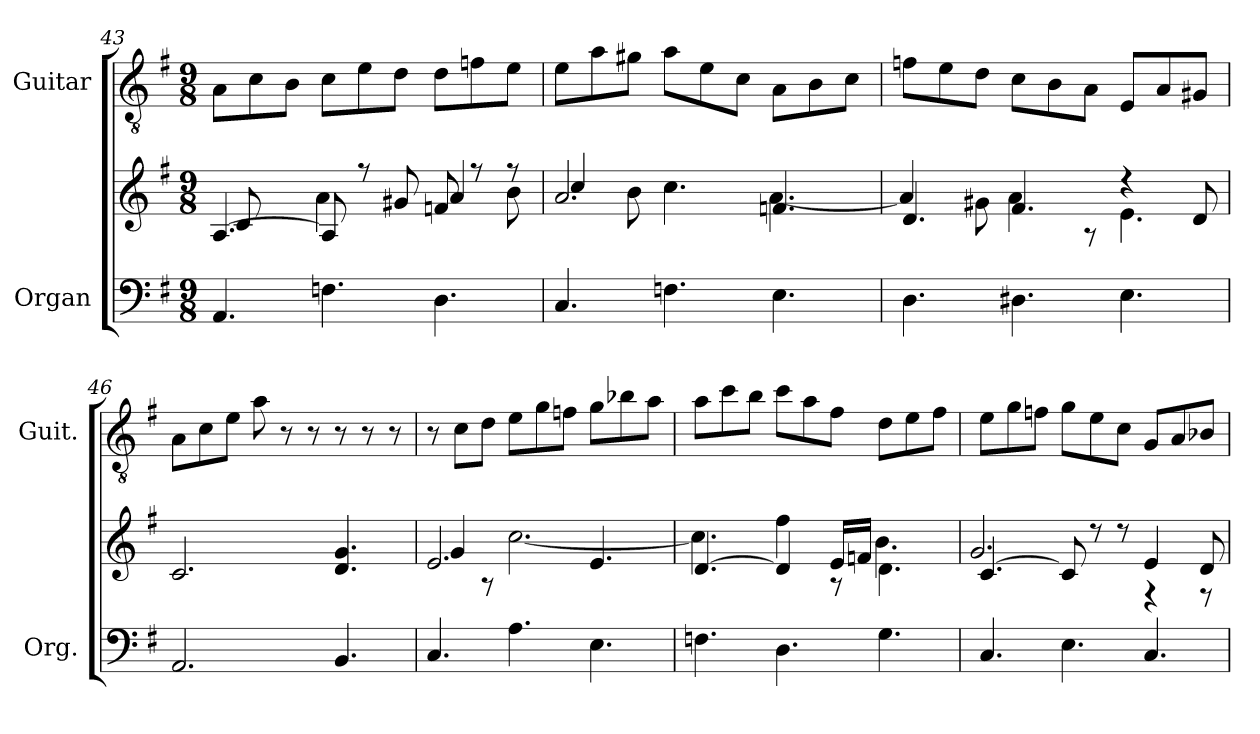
**kern	**kern	**kern
*part2	*part2	*part1
*staff3	*staff2	*staff1
*I"Organ	*	*I"Guitar
*I'Org.	*	*I'Guit.
*clefF4	*clefG2	*clefGv2
*k[f#]	*k[f#]	*k[f#]
*G:	*G:	*G:
*M9/8	*M9/8	*M9/8
=43	=43	=43
*	*^	*
4.AA/	[4.A/	8c/	8A\L
.	.	4ryy	8c\
.	.	.	8B\J
4.Fn\	8A/]	4a\	8c\L
.	8r	.	8e\
.	8g#X/	8ryy	8d\J
4.D\	8fn/	4a/	8d\L
.	8r	.	8fn\
.	8r	8b\	8e\J
=44	=44	=44	=44
4.C/	2.a/	4cc/	8e\L
.	.	.	8a\
.	.	8b\	8g#X\J
4.Fn\	.	4.cc\	8a\L
.	.	.	8e\
.	.	.	8c\J
4.E\	4.fn/	[4.a\	8A\L
.	.	.	8B\
.	.	.	8c\J
!!LO:PB:g=z
=45	=45	=45	=45
4.D\	4.d/	4a/]	8fn\L
.	.	.	8e\
.	.	8g#X\	8d\J
4.D#X\	4.f#/	4a\	8c\L
.	.	.	8B\
.	.	8r	8A\J
4.E\	4r	4.e\	8E/L
.	.	.	8A/
.	8d/	.	8G#X/J
*	*v	*v	*
=46	=46	=46
2.AA/	2.c/	8A\L
.	.	8c\
.	.	8e\J
.	.	8a\
.	.	8r
.	.	8r
4.BB/	4.d/ 4.g/	8r
.	.	8r
.	.	8r
=47	=47	=47
*	*^	*
4.C/	2.e/	4g/	8r
.	.	.	8c\L
.	.	8r	8d\J
4.A\	.	[2.cc\	8e\L
.	.	.	8g\
.	.	.	8fn\J
4.E\	4.e/	.	8g\L
.	.	.	8b-X\
.	.	.	8a\J
=48	=48	=48	=48
4.Fn\	[4.d/	4.cc\]	8a\L
.	.	.	8cc\
.	.	.	8b\J
4.D\	4d/]	4ff#\	8cc\L
.	.	.	8a\
.	16e/LL	8r	8f#\J
.	16fn/JJ	.	.
4.G\	4.d\	4.b\	8d\L
.	.	.	8e\
.	.	.	8f#\J
!!LO:LB:g=z
=49	=49	=49	=49
4.C/	[4.c/	2.g/	8e\L
.	.	.	8g\
.	.	.	8fn\J
4.E\	8c/]	.	8g\L
.	8r	.	8e\
.	8r	.	8c\J
4.C/	4e/	4r	8G/L
.	.	.	8A/
.	8d/	8r	8B-X/J
*	*v	*v	*
=	=	=
*-	*-	*-
